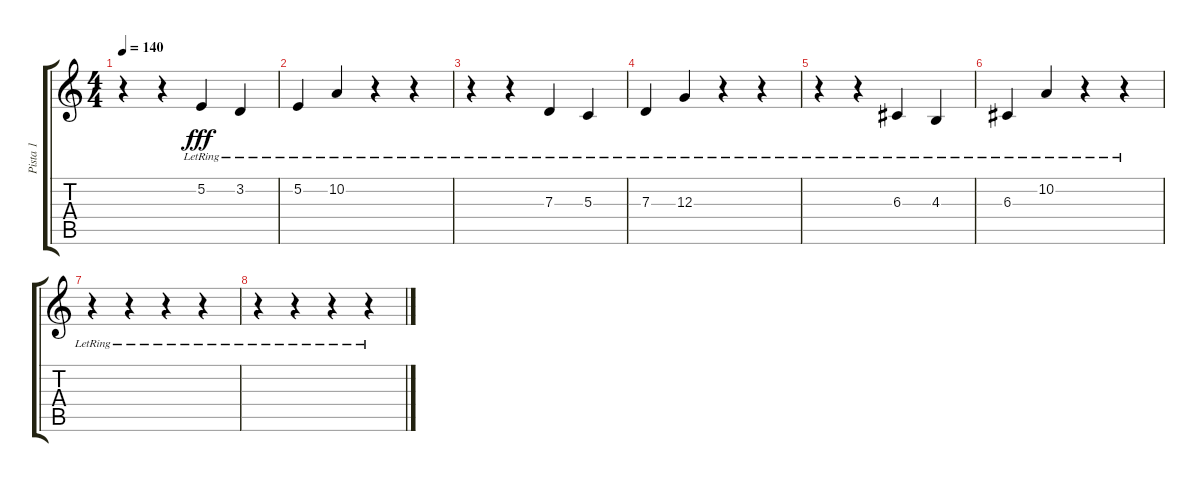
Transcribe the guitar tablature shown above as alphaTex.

\track ("Pista 1" "Pista 1") {instrument musicbox}
\staff {score tabs}
\tuning (E4 B3 G3 D3 A2 E2) {hide}
\ts (4 4)
\tempo 140
\clef g2
\ks c
r.4{dy fff} r.4 5.2{lr}.4 3.2{lr}.4 |
5.2{lr}.4 10.2{lr}.4 r.4 r.4 |
r.4 r.4 7.3{lr}.4 5.3{lr}.4 |
7.3{lr}.4 12.3{lr}.4 r.4 r.4 |
r.4 r.4 6.3{lr}.4 4.3{lr}.4 |
6.3{lr}.4 10.2{lr}.4 r.4 r.4 |
r.4 r.4 r.4 r.4 |
r.4 r.4 r.4 r.4
